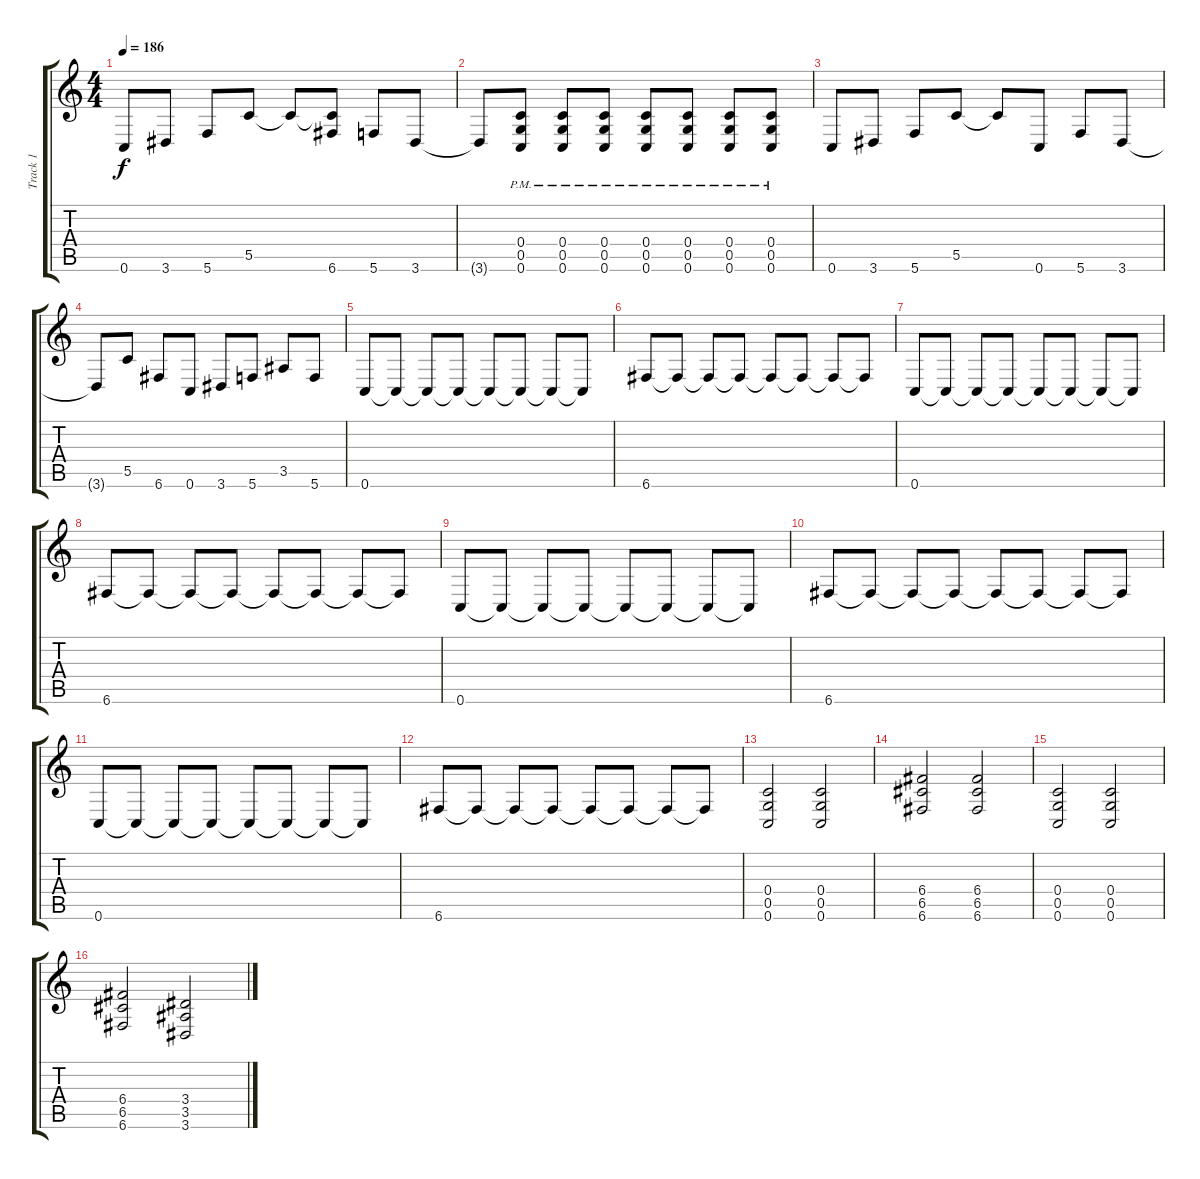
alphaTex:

\track ("Track 1" "Track 1") {instrument distortionguitar}
\staff {score tabs}
\tuning (D4 A3 F3 C3 G2 C2) {hide}
\ts (4 4)
\tempo 186
\clef g2
\ks c
0.6.8{dy f} 3.6.8 5.6.8 5.5.8 5.5{t}.8 (5.5{t} 6.6).8 5.6.8 3.6.8 |
3.6{t}.8 (0.4{pm} 0.5{pm} 0.6{pm}).8 (0.4{pm} 0.5{pm} 0.6{pm}).8 (0.4{pm} 0.5{pm} 0.6{pm}).8 (0.4{pm} 0.5{pm} 0.6{pm}).8 (0.4{pm} 0.5{pm} 0.6{pm}).8 (0.4{pm} 0.5{pm} 0.6{pm}).8 (0.4{pm} 0.5{pm} 0.6{pm}).8 |
0.6.8 3.6.8 5.6.8 5.5.8 5.5{t}.8 0.6.8 5.6.8 3.6.8 |
3.6{t}.8 5.5.8 6.6.8 0.6.8 3.6.8 5.6.8 3.5.8 5.6.8 |
0.6.8 0.6{t}.8 0.6{t}.8 0.6{t}.8 0.6{t}.8 0.6{t}.8 0.6{t}.8 0.6{t}.8 |
6.6.8 6.6{t}.8 6.6{t}.8 6.6{t}.8 6.6{t}.8 6.6{t}.8 6.6{t}.8 6.6{t}.8 |
0.6.8 0.6{t}.8 0.6{t}.8 0.6{t}.8 0.6{t}.8 0.6{t}.8 0.6{t}.8 0.6{t}.8 |
6.6.8 6.6{t}.8 6.6{t}.8 6.6{t}.8 6.6{t}.8 6.6{t}.8 6.6{t}.8 6.6{t}.8 |
0.6.8 0.6{t}.8 0.6{t}.8 0.6{t}.8 0.6{t}.8 0.6{t}.8 0.6{t}.8 0.6{t}.8 |
6.6.8 6.6{t}.8 6.6{t}.8 6.6{t}.8 6.6{t}.8 6.6{t}.8 6.6{t}.8 6.6{t}.8 |
0.6.8 0.6{t}.8 0.6{t}.8 0.6{t}.8 0.6{t}.8 0.6{t}.8 0.6{t}.8 0.6{t}.8 |
6.6.8 6.6{t}.8 6.6{t}.8 6.6{t}.8 6.6{t}.8 6.6{t}.8 6.6{t}.8 6.6{t}.8 |
(0.4 0.5 0.6).2 (0.4 0.5 0.6).2 |
(6.4 6.5 6.6).2 (6.4 6.5 6.6).2 |
(0.4 0.5 0.6).2 (0.4 0.5 0.6).2 |
(6.4 6.5 6.6).2 (3.4 3.5 3.6).2
